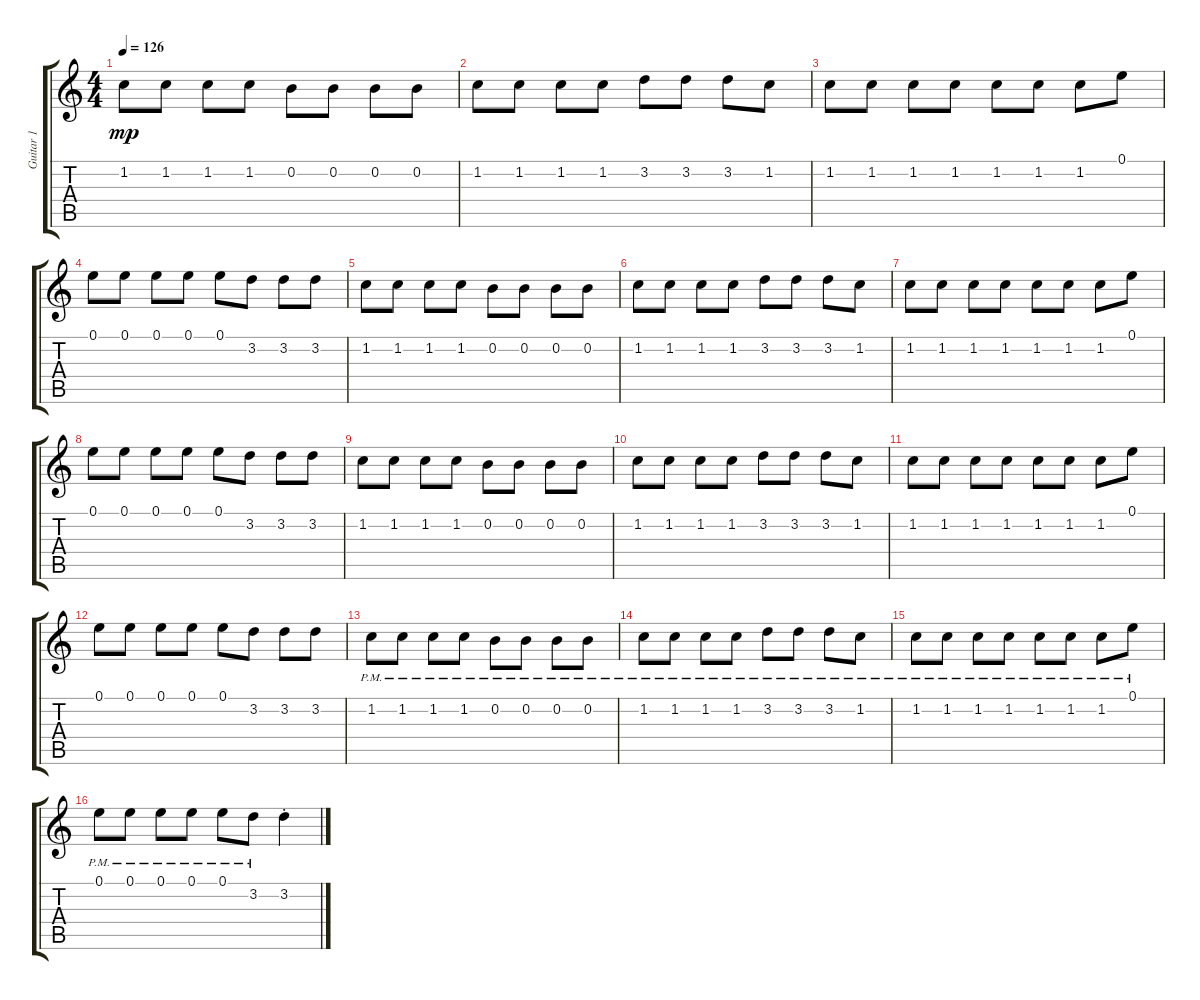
\track ("Guitar 1" "Guitar 1") {instrument distortionguitar}
\staff {score tabs}
\tuning (E4 B3 G3 D3 A2 E2) {hide}
\ts (4 4)
\tempo 126
\clef g2
\ks c
1.2.8{dy mp} 1.2.8 1.2.8 1.2.8 0.2.8 0.2.8 0.2.8 0.2.8 |
1.2.8 1.2.8 1.2.8 1.2.8 3.2.8 3.2.8 3.2.8 1.2.8 |
1.2.8 1.2.8 1.2.8 1.2.8 1.2.8 1.2.8 1.2.8 0.1.8 |
0.1.8 0.1.8 0.1.8 0.1.8 0.1.8 3.2.8 3.2.8 3.2.8 |
1.2.8 1.2.8 1.2.8 1.2.8 0.2.8 0.2.8 0.2.8 0.2.8 |
1.2.8 1.2.8 1.2.8 1.2.8 3.2.8 3.2.8 3.2.8 1.2.8 |
1.2.8 1.2.8 1.2.8 1.2.8 1.2.8 1.2.8 1.2.8 0.1.8 |
0.1.8 0.1.8 0.1.8 0.1.8 0.1.8 3.2.8 3.2.8 3.2.8 |
1.2.8 1.2.8 1.2.8 1.2.8 0.2.8 0.2.8 0.2.8 0.2.8 |
1.2.8 1.2.8 1.2.8 1.2.8 3.2.8 3.2.8 3.2.8 1.2.8 |
1.2.8 1.2.8 1.2.8 1.2.8 1.2.8 1.2.8 1.2.8 0.1.8 |
0.1.8 0.1.8 0.1.8 0.1.8 0.1.8 3.2.8 3.2.8 3.2.8 |
1.2{pm}.8 1.2{pm}.8 1.2{pm}.8 1.2{pm}.8 0.2{pm}.8 0.2{pm}.8 0.2{pm}.8 0.2{pm}.8 |
1.2{pm}.8 1.2{pm}.8 1.2{pm}.8 1.2{pm}.8 3.2{pm}.8 3.2{pm}.8 3.2{pm}.8 1.2{pm}.8 |
1.2{pm}.8 1.2{pm}.8 1.2{pm}.8 1.2{pm}.8 1.2{pm}.8 1.2{pm}.8 1.2{pm}.8 0.1{pm}.8 |
0.1{pm}.8 0.1{pm}.8 0.1{pm}.8 0.1{pm}.8 0.1{pm}.8 3.2{pm}.8 3.2{st}.4
